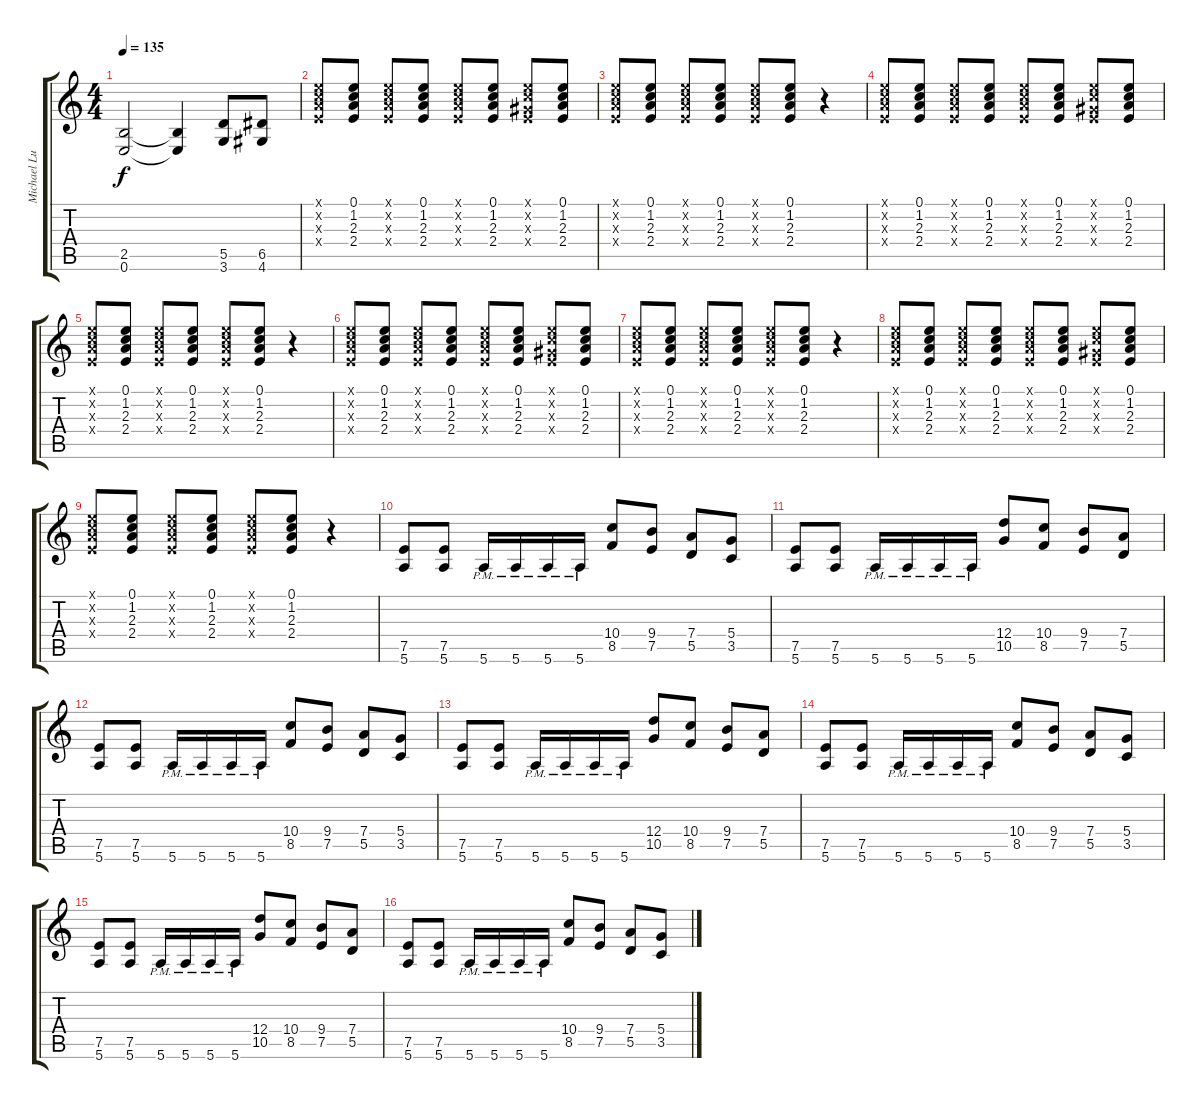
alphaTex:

\track ("Michael Lundquist" "Michael Lu") {instrument acousticguitarsteel}
\staff {score tabs}
\tuning (E4 B3 G3 D3 A2 E2) {hide}
\ts (4 4)
\tempo 135
\clef g2
\ks c
(2.5{t} 0.6{t}).2{dy f} (2.5{t} 0.6{t}).4 (5.5 3.6).8 (6.5 4.6).8 |
(0.1{x} 1.2{x} 2.3{x} 2.4{x}).8{volume 12 instrument acousticguitarsteel} (0.1 1.2 2.3 2.4).8 (0.1{x} 1.2{x} 2.3{x} 2.4{x}).8 (0.1 1.2 2.3 2.4).8 (0.1{x} 1.2{x} 2.3{x} 2.4{x}).8 (0.1 1.2 2.3 2.4).8 (0.1{x} 1.2{x} 1.3{x} 2.4{x}).8 (0.1 1.2 2.3 2.4).8 |
(0.1{x} 1.2{x} 2.3{x} 2.4{x}).8 (0.1 1.2 2.3 2.4).8 (0.1{x} 1.2{x} 2.3{x} 2.4{x}).8 (0.1 1.2 2.3 2.4).8 (0.1{x} 1.2{x} 2.3{x} 2.4{x}).8 (0.1 1.2 2.3 2.4).8 r.4 |
(0.1{x} 1.2{x} 2.3{x} 2.4{x}).8 (0.1 1.2 2.3 2.4).8 (0.1{x} 1.2{x} 2.3{x} 2.4{x}).8 (0.1 1.2 2.3 2.4).8 (0.1{x} 1.2{x} 2.3{x} 2.4{x}).8 (0.1 1.2 2.3 2.4).8 (0.1{x} 1.2{x} 1.3{x} 2.4{x}).8 (0.1 1.2 2.3 2.4).8 |
(0.1{x} 1.2{x} 2.3{x} 2.4{x}).8 (0.1 1.2 2.3 2.4).8 (0.1{x} 1.2{x} 2.3{x} 2.4{x}).8 (0.1 1.2 2.3 2.4).8 (0.1{x} 1.2{x} 2.3{x} 2.4{x}).8 (0.1 1.2 2.3 2.4).8 r.4 |
(0.1{x} 1.2{x} 2.3{x} 2.4{x}).8 (0.1 1.2 2.3 2.4).8 (0.1{x} 1.2{x} 2.3{x} 2.4{x}).8 (0.1 1.2 2.3 2.4).8 (0.1{x} 1.2{x} 2.3{x} 2.4{x}).8 (0.1 1.2 2.3 2.4).8 (0.1{x} 1.2{x} 1.3{x} 2.4{x}).8 (0.1 1.2 2.3 2.4).8 |
(0.1{x} 1.2{x} 2.3{x} 2.4{x}).8 (0.1 1.2 2.3 2.4).8 (0.1{x} 1.2{x} 2.3{x} 2.4{x}).8 (0.1 1.2 2.3 2.4).8 (0.1{x} 1.2{x} 2.3{x} 2.4{x}).8 (0.1 1.2 2.3 2.4).8 r.4 |
(0.1{x} 1.2{x} 2.3{x} 2.4{x}).8 (0.1 1.2 2.3 2.4).8 (0.1{x} 1.2{x} 2.3{x} 2.4{x}).8 (0.1 1.2 2.3 2.4).8 (0.1{x} 1.2{x} 2.3{x} 2.4{x}).8 (0.1 1.2 2.3 2.4).8 (0.1{x} 1.2{x} 1.3{x} 2.4{x}).8 (0.1 1.2 2.3 2.4).8 |
(0.1{x} 1.2{x} 2.3{x} 2.4{x}).8 (0.1 1.2 2.3 2.4).8 (0.1{x} 1.2{x} 2.3{x} 2.4{x}).8 (0.1 1.2 2.3 2.4).8 (0.1{x} 1.2{x} 2.3{x} 2.4{x}).8 (0.1 1.2 2.3 2.4).8 r.4 |
(7.5 5.6).8{volume 14 instrument distortionguitar} (7.5 5.6).8 5.6{pm}.16 5.6{pm}.16 5.6{pm}.16 5.6{pm}.16 (10.4 8.5).8 (9.4 7.5).8 (7.4 5.5).8 (5.4 3.5).8 |
(7.5 5.6).8 (7.5 5.6).8 5.6{pm}.16 5.6{pm}.16 5.6{pm}.16 5.6{pm}.16 (12.4 10.5).8 (10.4 8.5).8 (9.4 7.5).8 (7.4 5.5).8 |
(7.5 5.6).8 (7.5 5.6).8 5.6{pm}.16 5.6{pm}.16 5.6{pm}.16 5.6{pm}.16 (10.4 8.5).8 (9.4 7.5).8 (7.4 5.5).8 (5.4 3.5).8 |
(7.5 5.6).8 (7.5 5.6).8 5.6{pm}.16 5.6{pm}.16 5.6{pm}.16 5.6{pm}.16 (12.4 10.5).8 (10.4 8.5).8 (9.4 7.5).8 (7.4 5.5).8 |
(7.5 5.6).8 (7.5 5.6).8 5.6{pm}.16 5.6{pm}.16 5.6{pm}.16 5.6{pm}.16 (10.4 8.5).8 (9.4 7.5).8 (7.4 5.5).8 (5.4 3.5).8 |
(7.5 5.6).8 (7.5 5.6).8 5.6{pm}.16 5.6{pm}.16 5.6{pm}.16 5.6{pm}.16 (12.4 10.5).8 (10.4 8.5).8 (9.4 7.5).8 (7.4 5.5).8 |
(7.5 5.6).8 (7.5 5.6).8 5.6{pm}.16 5.6{pm}.16 5.6{pm}.16 5.6{pm}.16 (10.4 8.5).8 (9.4 7.5).8 (7.4 5.5).8 (5.4 3.5).8
